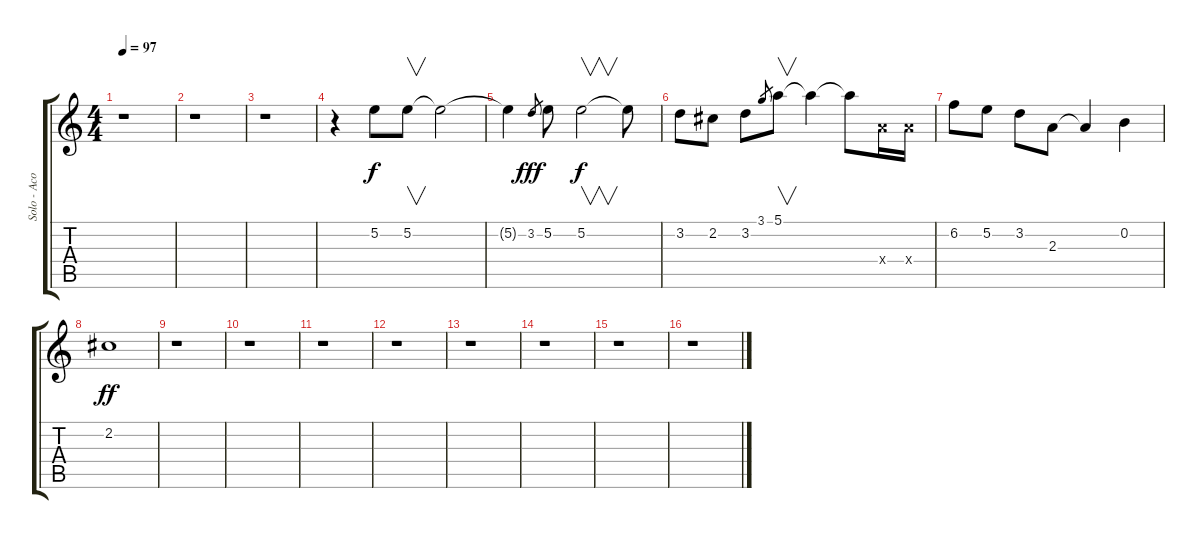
\track ("Solo - Acoustic Nylon Guitar" "Solo - Aco") {instrument acousticguitarnylon}
\staff {score tabs}
\tuning (E4 B3 G3 D3 A2 E2) {hide}
\ts (4 4)
\tempo 97
\clef g2
\ks c
r.1{dy ff} |
r.1 |
r.1 |
r.4 5.2.8{dy f} 5.2.8{v} 5.2{t}.2 |
5.2{t}.4 3.2.8{gr dy fff} 5.2.8 5.2.2{v dy f} 5.2{t}.8 |
3.2.8 2.2.8 3.2.8 3.1.8{gr} 5.1.8{v} 5.1{t}.4 5.1{t}.8 7.4{x}.16 7.4{x}.16 |
6.2.8 5.2.8 3.2.8 2.3.8 2.3{t}.4 0.2.4 |
2.2.1{dy ff} |
r.1 |
r.1 |
r.1 |
r.1 |
r.1 |
r.1 |
r.1 |
r.1
